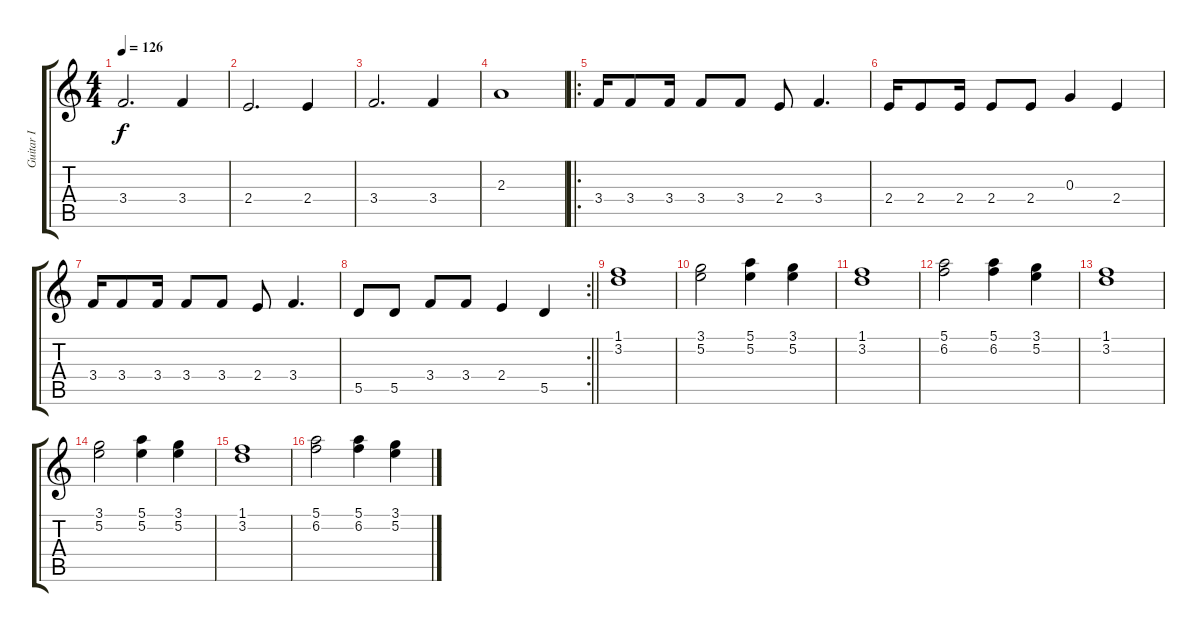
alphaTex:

\track ("Guitar I" "Guitar I") {instrument acousticguitarsteel}
\staff {score tabs}
\tuning (E4 B3 G3 D3 A2 E2) {hide}
\ts (4 4)
\tempo 126
\clef g2
\ks c
3.4.2{d dy f} 3.4.4 |
2.4.2{d} 2.4.4 |
3.4.2{d} 3.4.4 |
2.3.1 |
\ro
3.4.16 3.4.8 3.4.16 3.4.8 3.4.8 2.4.8 3.4.4{d} |
2.4.16 2.4.8 2.4.16 2.4.8 2.4.8 0.3.4 2.4.4 |
3.4.16 3.4.8 3.4.16 3.4.8 3.4.8 2.4.8 3.4.4{d} |
\rc 2
\barLineRight lightlight
5.5.8 5.5.8 3.4.8 3.4.8 2.4.4 5.5.4 |
(1.1 3.2).1 |
(3.1 5.2).2 (5.1 5.2).4 (3.1 5.2).4 |
(1.1 3.2).1 |
(5.1 6.2).2 (5.1 6.2).4 (3.1 5.2).4 |
(1.1 3.2).1 |
(3.1 5.2).2 (5.1 5.2).4 (3.1 5.2).4 |
(1.1 3.2).1 |
(5.1 6.2).2 (5.1 6.2).4 (3.1 5.2).4
